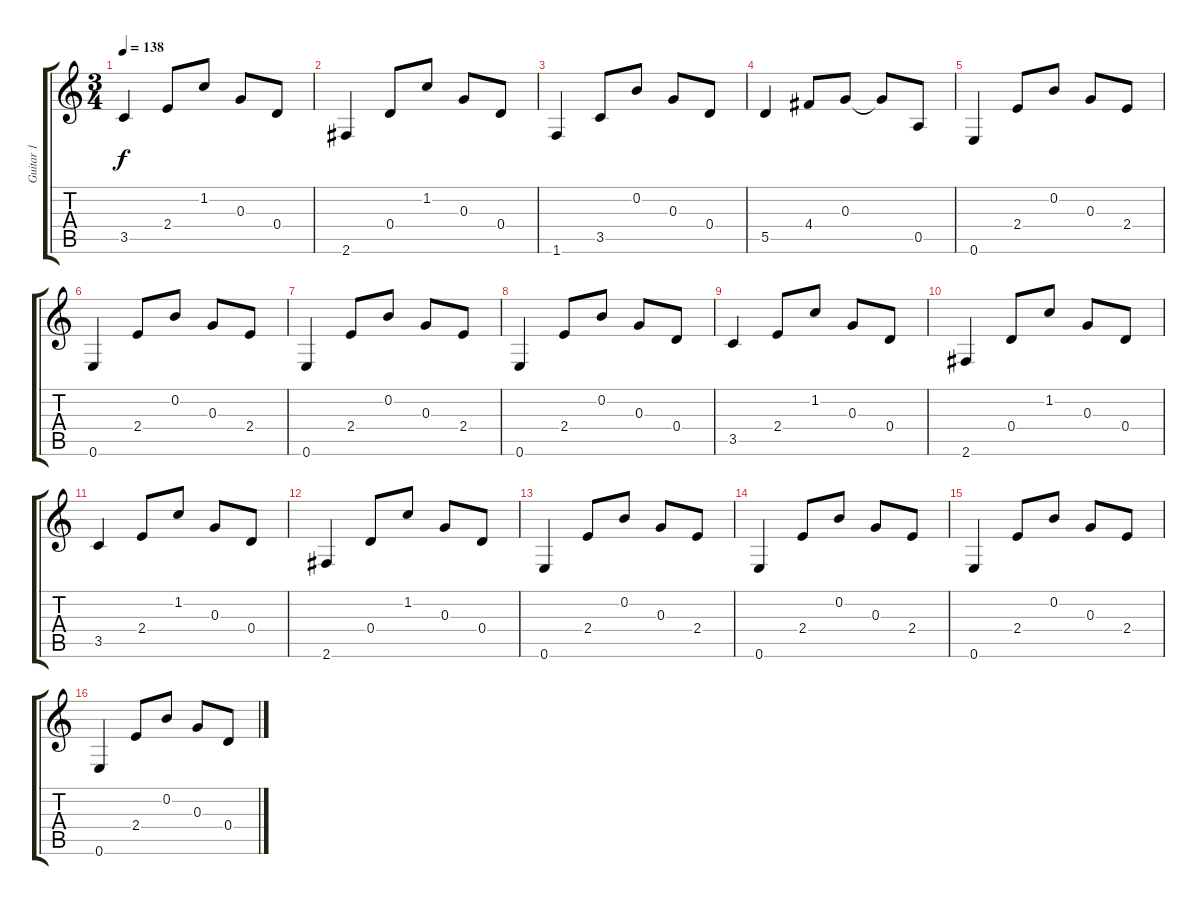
\track ("Guitar 1" "Guitar 1") {instrument electricguitarclean}
\staff {score tabs}
\tuning (E4 B3 G3 D3 A2 E2) {hide}
\ts (3 4)
\tempo 138
\clef g2
\ks c
3.5.4{dy f} 2.4.8 1.2.8 0.3.8 0.4.8 |
2.6.4 0.4.8 1.2.8 0.3.8 0.4.8 |
1.6.4 3.5.8 0.2.8 0.3.8 0.4.8 |
5.5.4 4.4.8 0.3.8 0.3{t}.8 0.5.8 |
0.6.4 2.4.8 0.2.8 0.3.8 2.4.8 |
0.6.4 2.4.8 0.2.8 0.3.8 2.4.8 |
0.6.4 2.4.8 0.2.8 0.3.8 2.4.8 |
0.6.4 2.4.8 0.2.8 0.3.8 0.4.8 |
3.5.4 2.4.8 1.2.8 0.3.8 0.4.8 |
2.6.4 0.4.8 1.2.8 0.3.8 0.4.8 |
3.5.4 2.4.8 1.2.8 0.3.8 0.4.8 |
2.6.4 0.4.8 1.2.8 0.3.8 0.4.8 |
0.6.4 2.4.8 0.2.8 0.3.8 2.4.8 |
0.6.4 2.4.8 0.2.8 0.3.8 2.4.8 |
0.6.4 2.4.8 0.2.8 0.3.8 2.4.8 |
0.6.4 2.4.8 0.2.8 0.3.8 0.4.8
